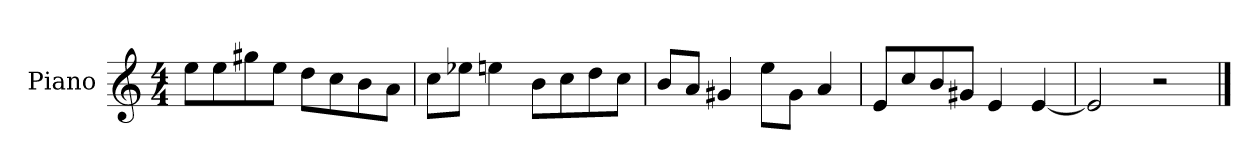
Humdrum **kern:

**kern
*part1
*staff1
*I"Piano
*I'P-no
*clefG2
*k[]
*M4/4
*MM90
=1
8ee\L
8ee\
8gg#X\
8ee\J
8dd\L
8cc\
8b\
8a\J
=2
8cc\L
8ee-X\J
4een\
8b\L
8cc\
8dd\
8cc\J
=3
8b/L
8a/J
4g#X/
8ee\L
8g#\J
4a/
=4
8e/L
8cc/
8b/
8g#X/J
4e/
[4e/
=5
2e/]
2r
==
*-
